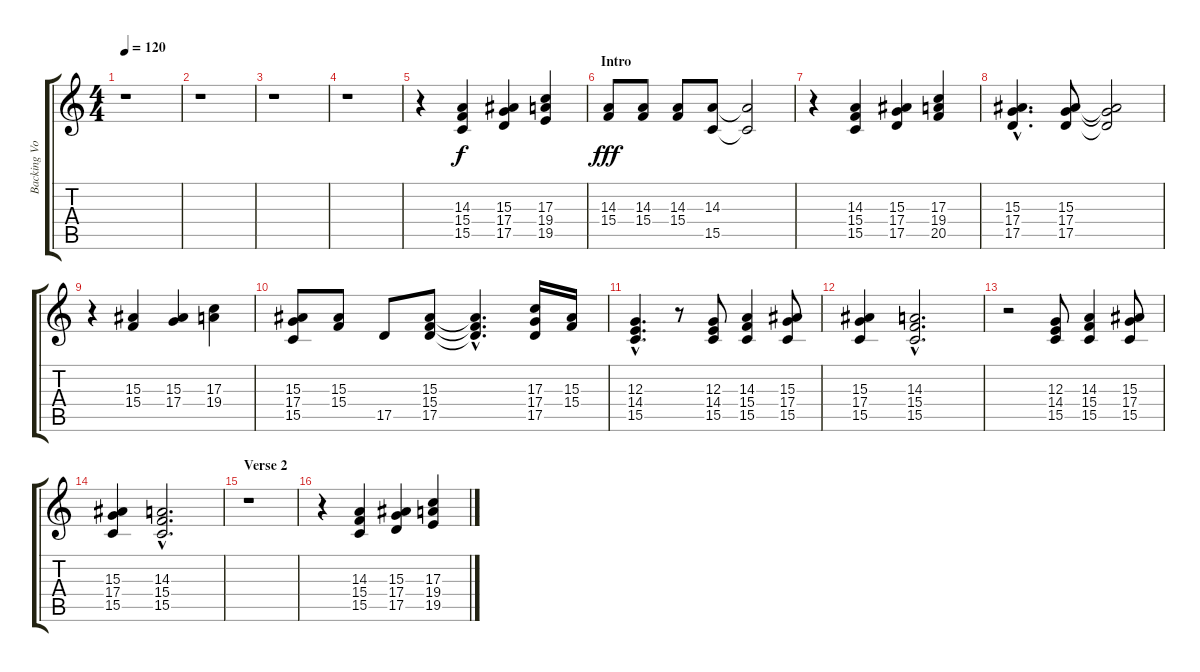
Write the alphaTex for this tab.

\track ("Backing Vocals" "Backing Vo") {instrument flute}
\staff {score tabs}
\tuning (E4 B3 G3 D3 A2 E2) {hide}
\ts (4 4)
\tempo 120
\clef g2
\ks c
r.1{dy f} |
r.1 |
r.1 |
r.1 |
r.4 (14.3 15.4 15.5).4 (15.3 17.4 17.5).4 (17.3 19.4 19.5).4 |
\section ("" "Intro")
(14.3 15.4).8{dy fff} (14.3 15.4).8 (14.3 15.4).8 (14.3 15.5).8 (14.3{t} 15.5{t}).2 |
r.4 (14.3 15.4 15.5).4 (15.3 17.4 17.5).4 (17.3 19.4 20.5).4 |
(15.3{hac} 17.4{hac} 17.5{hac}).4{d} (15.3 17.4 17.5).8 (15.3{t} 17.4{t} 17.5{t}).2 |
r.4 (15.3 15.4).4 (15.3 17.4).4 (17.3 19.4).4 |
(15.3 17.4 15.5).8 (15.3 15.4).8 17.5.8 (15.3 15.4 17.5).8 (15.3{hac t} 15.4{hac t} 17.5{hac t}).4{d} (17.3 17.4 17.5).16 (15.3 15.4).16 |
(12.3{hac} 14.4{hac} 15.5{hac}).4{d} r.8 (12.3 14.4 15.5).8 (14.3 15.4 15.5).4 (15.3 17.4 15.5).8 |
(15.3 17.4 15.5).4 (14.3{hac} 15.4{hac} 15.5{hac}).2{d} |
r.2 (12.3 14.4 15.5).8 (14.3 15.4 15.5).4 (15.3 17.4 15.5).8 |
(15.3 17.4 15.5).4 (14.3{hac} 15.4{hac} 15.5{hac}).2{d} |
\section ("" "Verse 2")
r.1 |
r.4 (14.3 15.4 15.5).4 (15.3 17.4 17.5).4 (17.3 19.4 19.5).4
